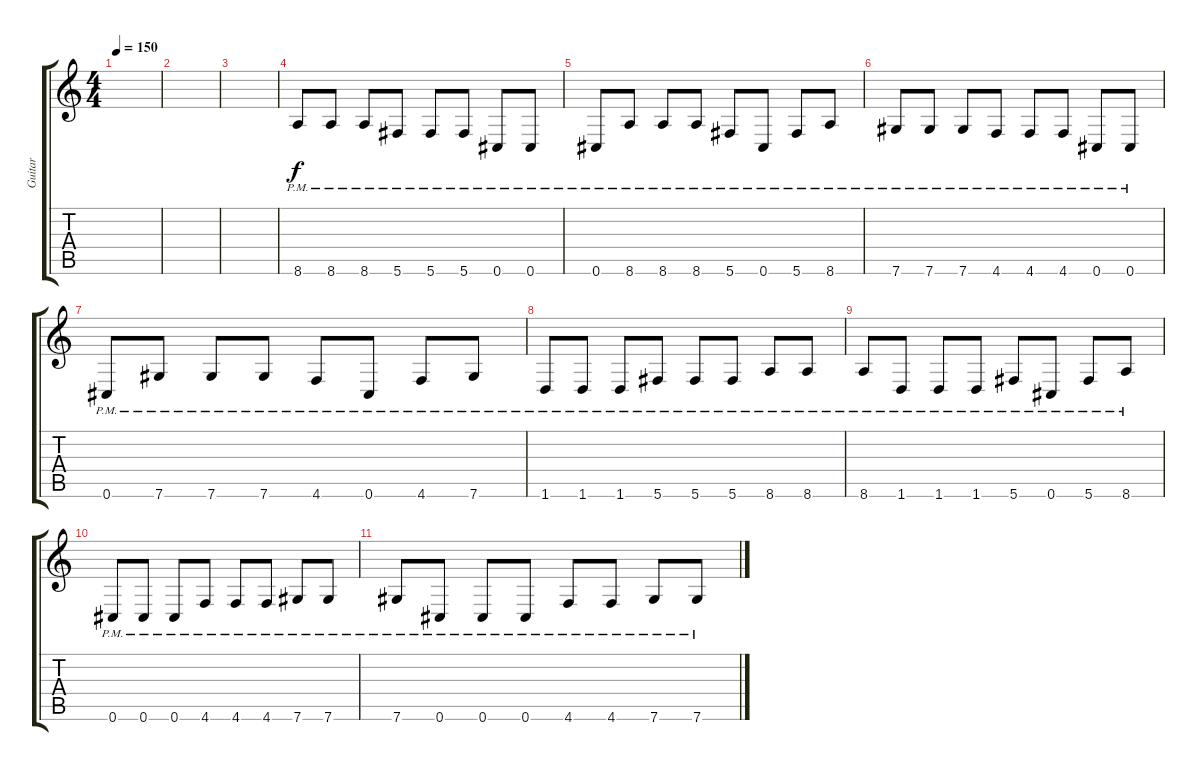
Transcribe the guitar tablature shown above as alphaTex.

\track ("Guitar" "Guitar") {instrument distortionguitar}
\staff {score tabs}
\tuning (Eb4 Bb3 Gb3 Db3 Ab2 Db2) {hide}
\ts (4 4)
\tempo 150
\clef g2
\ks c
|
|
|
8.6{pm}.8 8.6{pm}.8 8.6{pm}.8 5.6{pm}.8 5.6{pm}.8 5.6{pm}.8 0.6{pm}.8 0.6{pm}.8 |
0.6{pm}.8 8.6{pm}.8 8.6{pm}.8 8.6{pm}.8 5.6{pm}.8 0.6{pm}.8 5.6{pm}.8 8.6{pm}.8 |
7.6{pm}.8 7.6{pm}.8 7.6{pm}.8 4.6{pm}.8 4.6{pm}.8 4.6{pm}.8 0.6{pm}.8 0.6{pm}.8 |
0.6{pm}.8 7.6{pm}.8 7.6{pm}.8 7.6{pm}.8 4.6{pm}.8 0.6{pm}.8 4.6{pm}.8 7.6{pm}.8 |
1.6{pm}.8 1.6{pm}.8 1.6{pm}.8 5.6{pm}.8 5.6{pm}.8 5.6{pm}.8 8.6{pm}.8 8.6{pm}.8 |
8.6{pm}.8 1.6{pm}.8 1.6{pm}.8 1.6{pm}.8 5.6{pm}.8 0.6{pm}.8 5.6{pm}.8 8.6{pm}.8 |
0.6{pm}.8 0.6{pm}.8 0.6{pm}.8 4.6{pm}.8 4.6{pm}.8 4.6{pm}.8 7.6{pm}.8 7.6{pm}.8 |
7.6{pm}.8 0.6{pm}.8 0.6{pm}.8 0.6{pm}.8 4.6{pm}.8 4.6{pm}.8 7.6{pm}.8 7.6{pm}.8
